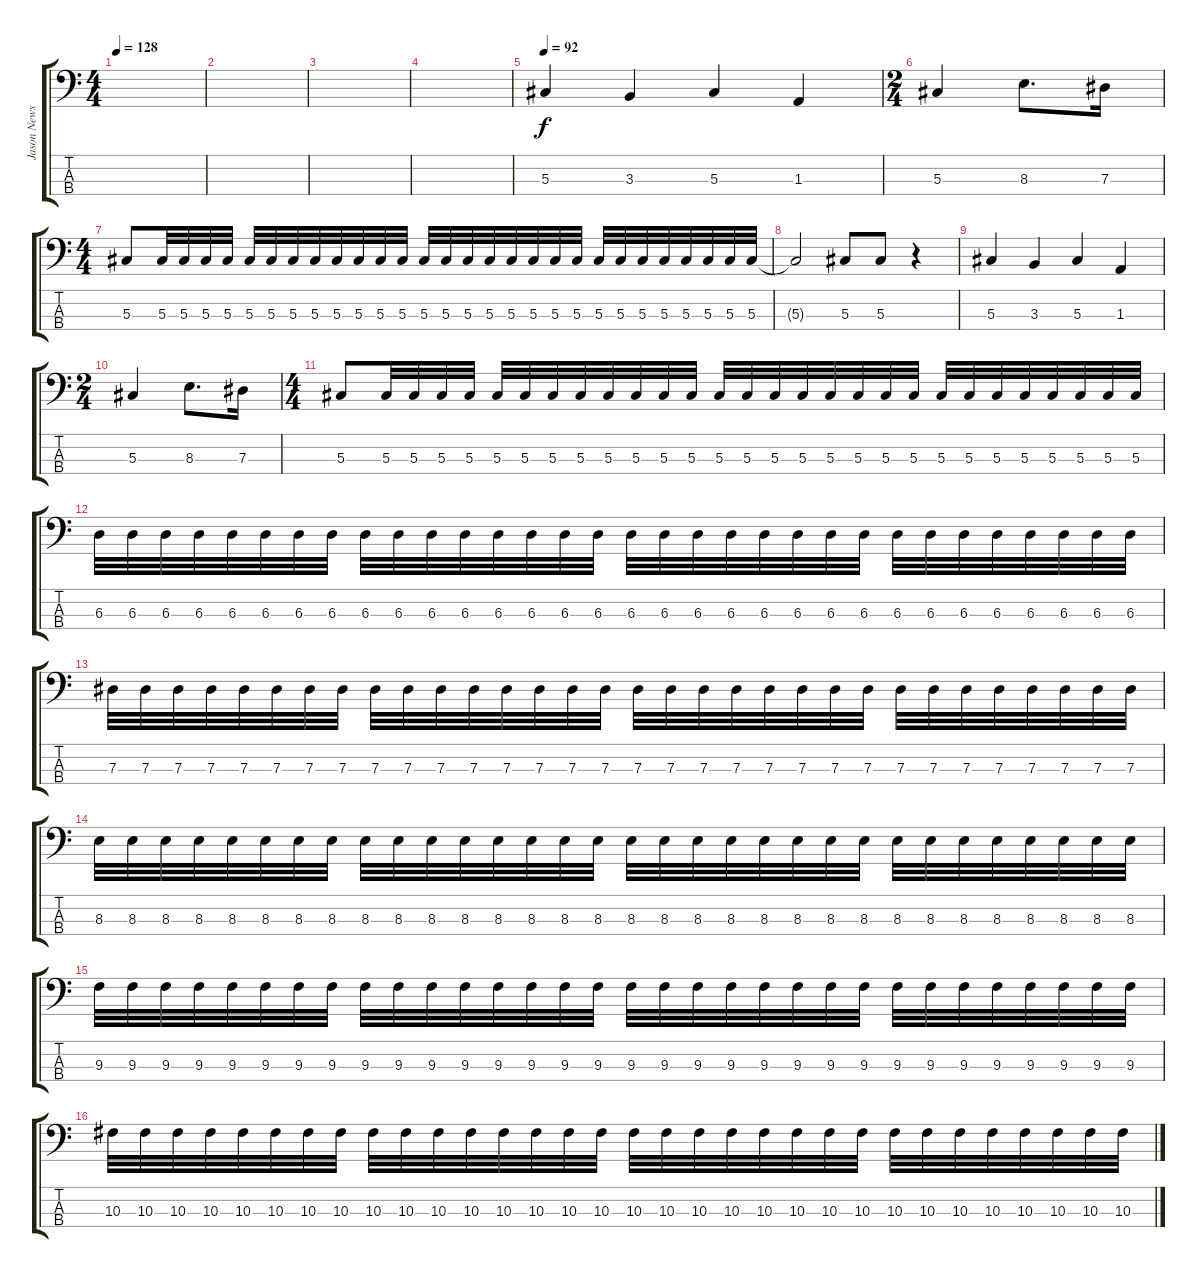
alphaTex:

\track ("Jason Newstead" "Jason News") {instrument electricbassfinger}
\staff {score tabs}
\tuning (Gb2 Db2 Ab1 Eb1) {hide}
\ts (4 4)
\tempo 128
\clef f4
\ks c
|
|
|
|
\tempo 92
5.3.4 3.3.4 5.3.4 1.3.4 |
\ts (2 4)
5.3.4 8.3.8{d} 7.3.16 |
\ts (4 4)
5.3.8 5.3.32 5.3.32 5.3.32 5.3.32 5.3.32 5.3.32 5.3.32 5.3.32 5.3.32 5.3.32 5.3.32 5.3.32 5.3.32 5.3.32 5.3.32 5.3.32 5.3.32 5.3.32 5.3.32 5.3.32 5.3.32 5.3.32 5.3.32 5.3.32 5.3.32 5.3.32 5.3.32 5.3.32 |
5.3{t}.2 5.3.8 5.3.8 r.4 |
5.3.4 3.3.4 5.3.4 1.3.4 |
\ts (2 4)
5.3.4 8.3.8{d} 7.3.16 |
\ts (4 4)
5.3.8 5.3.32 5.3.32 5.3.32 5.3.32 5.3.32 5.3.32 5.3.32 5.3.32 5.3.32 5.3.32 5.3.32 5.3.32 5.3.32 5.3.32 5.3.32 5.3.32 5.3.32 5.3.32 5.3.32 5.3.32 5.3.32 5.3.32 5.3.32 5.3.32 5.3.32 5.3.32 5.3.32 5.3.32 |
6.3.32 6.3.32 6.3.32 6.3.32 6.3.32 6.3.32 6.3.32 6.3.32 6.3.32 6.3.32 6.3.32 6.3.32 6.3.32 6.3.32 6.3.32 6.3.32 6.3.32 6.3.32 6.3.32 6.3.32 6.3.32 6.3.32 6.3.32 6.3.32 6.3.32 6.3.32 6.3.32 6.3.32 6.3.32 6.3.32 6.3.32 6.3.32 |
7.3.32 7.3.32 7.3.32 7.3.32 7.3.32 7.3.32 7.3.32 7.3.32 7.3.32 7.3.32 7.3.32 7.3.32 7.3.32 7.3.32 7.3.32 7.3.32 7.3.32 7.3.32 7.3.32 7.3.32 7.3.32 7.3.32 7.3.32 7.3.32 7.3.32 7.3.32 7.3.32 7.3.32 7.3.32 7.3.32 7.3.32 7.3.32 |
8.3.32 8.3.32 8.3.32 8.3.32 8.3.32 8.3.32 8.3.32 8.3.32 8.3.32 8.3.32 8.3.32 8.3.32 8.3.32 8.3.32 8.3.32 8.3.32 8.3.32 8.3.32 8.3.32 8.3.32 8.3.32 8.3.32 8.3.32 8.3.32 8.3.32 8.3.32 8.3.32 8.3.32 8.3.32 8.3.32 8.3.32 8.3.32 |
9.3.32 9.3.32 9.3.32 9.3.32 9.3.32 9.3.32 9.3.32 9.3.32 9.3.32 9.3.32 9.3.32 9.3.32 9.3.32 9.3.32 9.3.32 9.3.32 9.3.32 9.3.32 9.3.32 9.3.32 9.3.32 9.3.32 9.3.32 9.3.32 9.3.32 9.3.32 9.3.32 9.3.32 9.3.32 9.3.32 9.3.32 9.3.32 |
10.3.32 10.3.32 10.3.32 10.3.32 10.3.32 10.3.32 10.3.32 10.3.32 10.3.32 10.3.32 10.3.32 10.3.32 10.3.32 10.3.32 10.3.32 10.3.32 10.3.32 10.3.32 10.3.32 10.3.32 10.3.32 10.3.32 10.3.32 10.3.32 10.3.32 10.3.32 10.3.32 10.3.32 10.3.32 10.3.32 10.3.32 10.3.32
